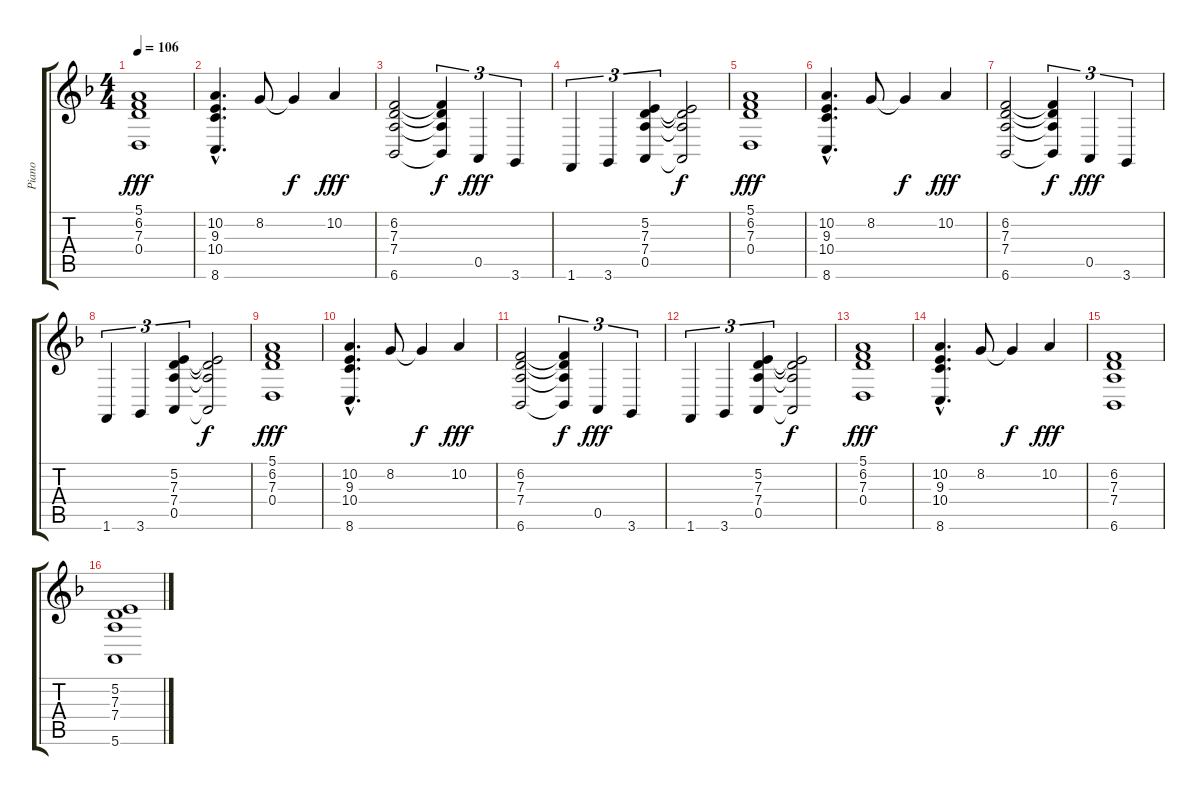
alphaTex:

\track ("Piano" "Piano") {instrument acousticgrandpiano}
\staff {score tabs}
\tuning (E4 B3 G3 D3 A2 E2) {hide}
\ts (4 4)
\tempo 106
\clef g2
\ks f
(5.1 6.2 7.3 0.4).1{dy fff instrument acousticgrandpiano} |
(10.2{hac} 9.3{hac} 10.4{hac} 8.6{hac}).4{d} 8.2.8 8.2{t}.4{dy f} 10.2.4{dy fff} |
(6.2 7.3 7.4 6.6).2 (6.2{t} 7.3{t} 7.4{t} 6.6{t}).4{tu (3 2) dy f} 0.5.4{tu (3 2) dy fff} 3.6.4{tu (3 2)} |
1.6.4{tu (3 2)} 3.6.4{tu (3 2)} (5.2 7.3 7.4 0.5).4{tu (3 2)} (5.2{t} 7.3{t} 7.4{t} 0.5{t}).2{dy f} |
(5.1 6.2 7.3 0.4).1{dy fff} |
(10.2{hac} 9.3{hac} 10.4{hac} 8.6{hac}).4{d} 8.2.8 8.2{t}.4{dy f} 10.2.4{dy fff} |
(6.2 7.3 7.4 6.6).2 (6.2{t} 7.3{t} 7.4{t} 6.6{t}).4{tu (3 2) dy f} 0.5.4{tu (3 2) dy fff} 3.6.4{tu (3 2)} |
1.6.4{tu (3 2)} 3.6.4{tu (3 2)} (5.2 7.3 7.4 0.5).4{tu (3 2)} (5.2{t} 7.3{t} 7.4{t} 0.5{t}).2{dy f} |
(5.1 6.2 7.3 0.4).1{dy fff} |
(10.2{hac} 9.3{hac} 10.4{hac} 8.6{hac}).4{d} 8.2.8 8.2{t}.4{dy f} 10.2.4{dy fff} |
(6.2 7.3 7.4 6.6).2 (6.2{t} 7.3{t} 7.4{t} 6.6{t}).4{tu (3 2) dy f} 0.5.4{tu (3 2) dy fff} 3.6.4{tu (3 2)} |
1.6.4{tu (3 2)} 3.6.4{tu (3 2)} (5.2 7.3 7.4 0.5).4{tu (3 2)} (5.2{t} 7.3{t} 7.4{t} 0.5{t}).2{dy f} |
(5.1 6.2 7.3 0.4).1{dy fff} |
(10.2{hac} 9.3{hac} 10.4{hac} 8.6{hac}).4{d} 8.2.8 8.2{t}.4{dy f} 10.2.4{dy fff} |
(6.2 7.3 7.4 6.6).1 |
(5.2 7.3 7.4 5.6).1
